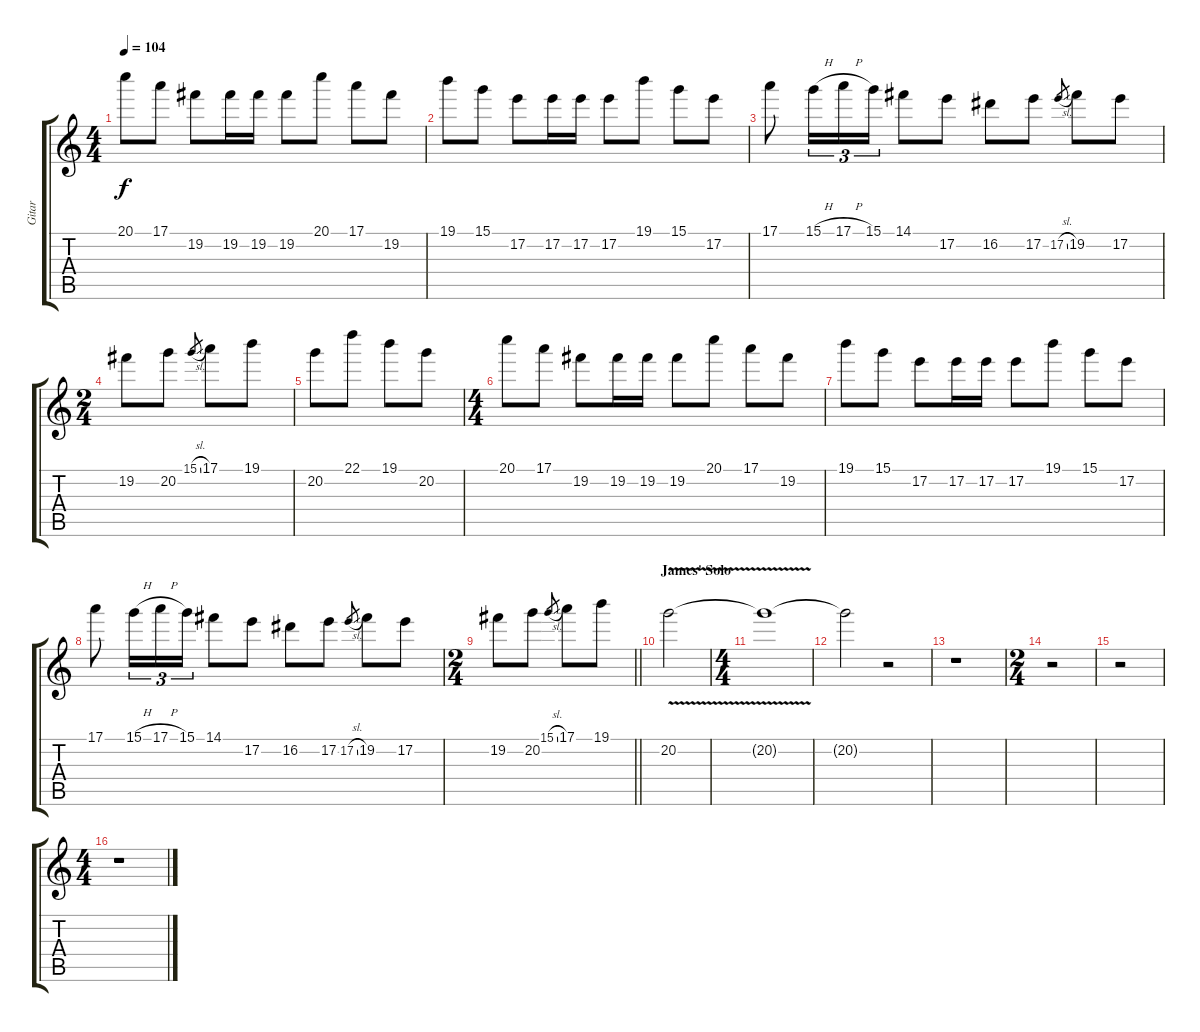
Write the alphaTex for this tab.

\track ("Gitar" "Gitar") {instrument overdrivenguitar}
\staff {score tabs}
\tuning (E4 B3 G3 D3 A2 E2) {hide}
\ts (4 4)
\tempo 104
\clef g2
\ks c
20.1.8{dy f} 17.1.8 19.2.8 19.2.16 19.2.16 19.2.8 20.1.8 17.1.8 19.2.8 |
19.1.8 15.1.8 17.2.8 17.2.16 17.2.16 17.2.8 19.1.8 15.1.8 17.2.8 |
17.1.8 15.1{h}.16{tu (3 2)} 17.1{h}.16{tu (3 2)} 15.1.16{tu (3 2)} 14.1.8 17.2.8 16.2.8 17.2.8 17.2{sl}.8{gr} 19.2.8 17.2.8 |
\ts (2 4)
19.2.8 20.2.8 15.1{sl}.8{gr} 17.1.8 19.1.8 |
20.2.8 22.1.8 19.1.8 20.2.8 |
\ts (4 4)
20.1.8 17.1.8 19.2.8 19.2.16 19.2.16 19.2.8 20.1.8 17.1.8 19.2.8 |
19.1.8 15.1.8 17.2.8 17.2.16 17.2.16 17.2.8 19.1.8 15.1.8 17.2.8 |
17.1.8 15.1{h}.16{tu (3 2)} 17.1{h}.16{tu (3 2)} 15.1.16{tu (3 2)} 14.1.8 17.2.8 16.2.8 17.2.8 17.2{sl}.8{gr} 19.2.8 17.2.8 |
\ts (2 4)
\barLineRight lightlight
19.2.8 20.2.8 15.1{sl}.8{gr} 17.1.8 19.1.8 |
\section ("" "James' Solo")
20.2{v}.2{volume 5} |
\ts (4 4)
20.2{t}.1 |
20.2{t}.2 r.2 |
r.1 |
\ts (2 4)
r.2 |
r.2 |
\ts (4 4)
r.1
